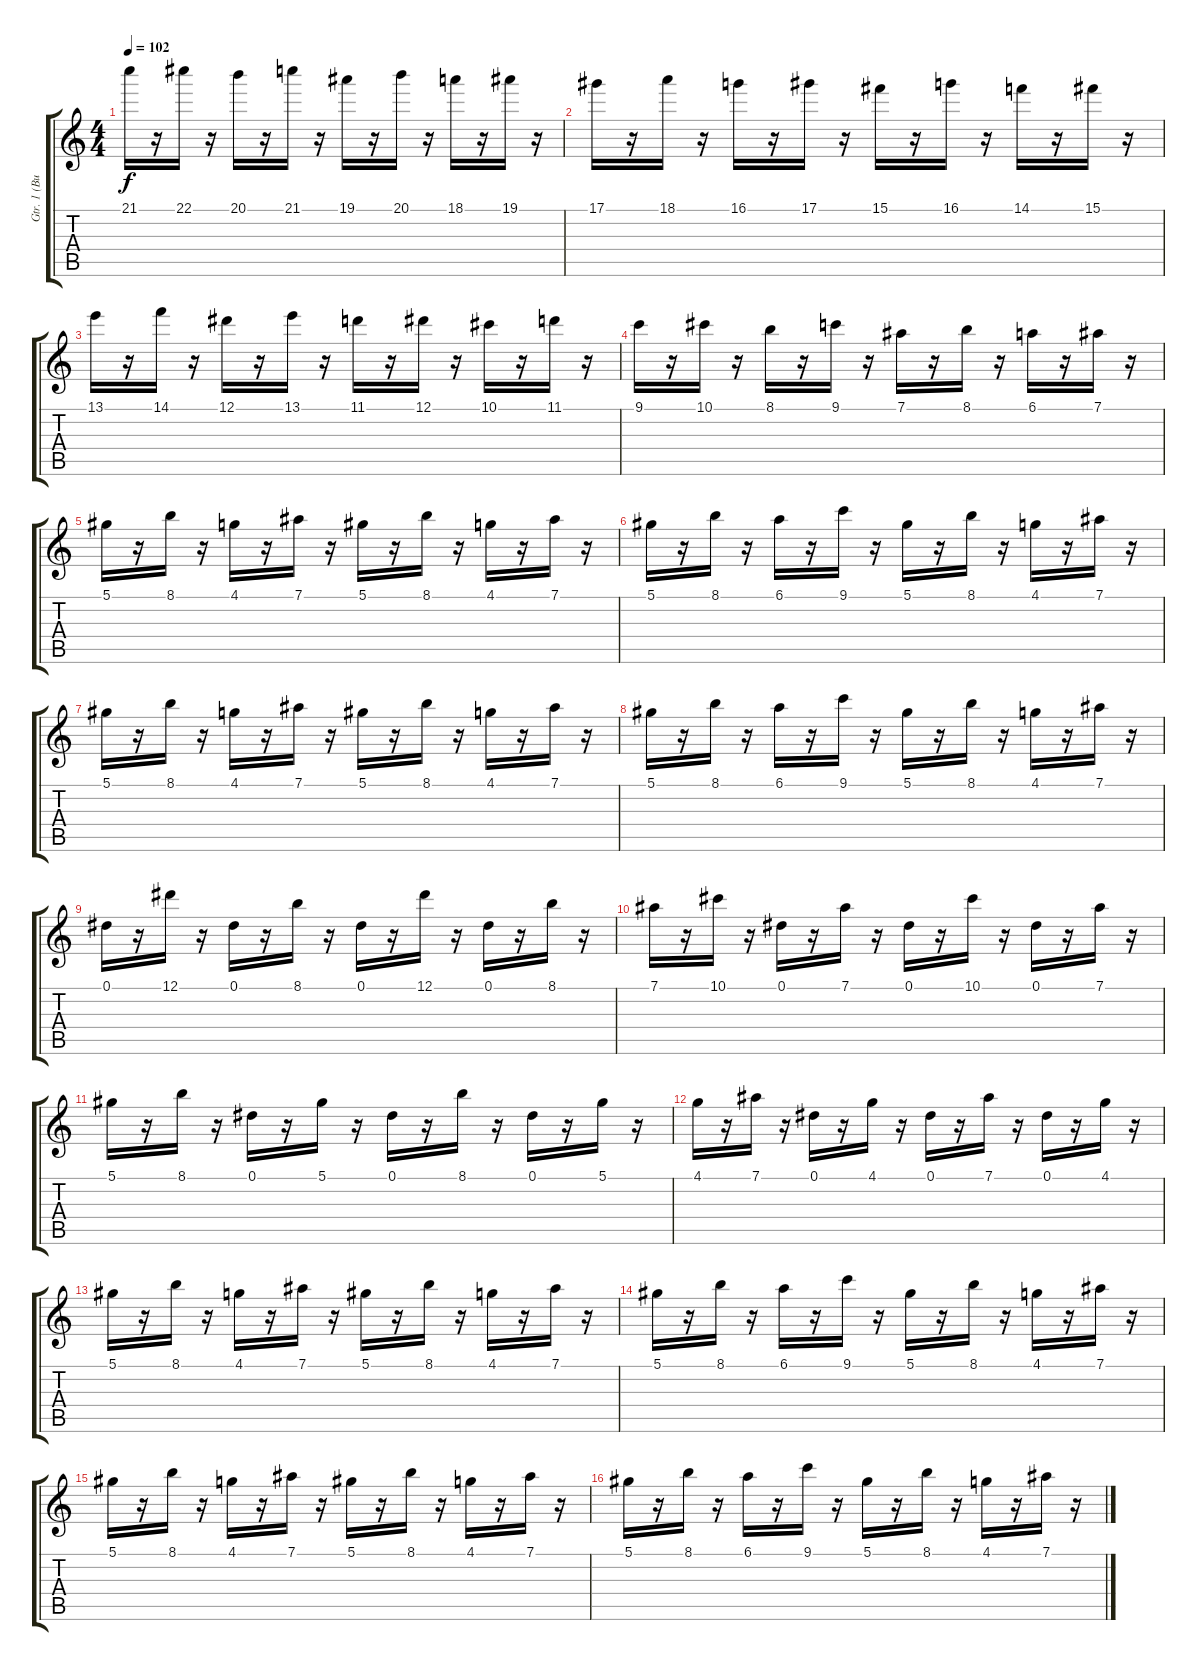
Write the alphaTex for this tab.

\track ("Gtr. 1 (Bumblebee)" "Gtr. 1 (Bu") {instrument distortionguitar}
\staff {score tabs}
\tuning (Eb4 Bb3 Gb3 Db3 Ab2 Eb2) {hide}
\ts (4 4)
\tempo 102
\tempo 204
\tempo 102
\clef g2
\ks c
21.1.16{dy f instrument distortionguitar} r.16 22.1.16 r.16 20.1.16 r.16 21.1.16 r.16 19.1.16 r.16 20.1.16 r.16 18.1.16 r.16 19.1.16 r.16 |
17.1.16 r.16 18.1.16 r.16 16.1.16 r.16 17.1.16 r.16 15.1.16 r.16 16.1.16 r.16 14.1.16 r.16 15.1.16 r.16 |
13.1.16 r.16 14.1.16 r.16 12.1.16 r.16 13.1.16 r.16 11.1.16 r.16 12.1.16 r.16 10.1.16 r.16 11.1.16 r.16 |
9.1.16 r.16 10.1.16 r.16 8.1.16 r.16 9.1.16 r.16 7.1.16 r.16 8.1.16 r.16 6.1.16 r.16 7.1.16 r.16 |
5.1.16 r.16 8.1.16 r.16 4.1.16 r.16 7.1.16 r.16 5.1.16 r.16 8.1.16 r.16 4.1.16 r.16 7.1.16 r.16 |
5.1.16 r.16 8.1.16 r.16 6.1.16 r.16 9.1.16 r.16 5.1.16 r.16 8.1.16 r.16 4.1.16 r.16 7.1.16 r.16 |
5.1.16 r.16 8.1.16 r.16 4.1.16 r.16 7.1.16 r.16 5.1.16 r.16 8.1.16 r.16 4.1.16 r.16 7.1.16 r.16 |
5.1.16 r.16 8.1.16 r.16 6.1.16 r.16 9.1.16 r.16 5.1.16 r.16 8.1.16 r.16 4.1.16 r.16 7.1.16 r.16 |
0.1.16 r.16 12.1.16 r.16 0.1.16 r.16 8.1.16 r.16 0.1.16 r.16 12.1.16 r.16 0.1.16 r.16 8.1.16 r.16 |
7.1.16 r.16 10.1.16 r.16 0.1.16 r.16 7.1.16 r.16 0.1.16 r.16 10.1.16 r.16 0.1.16 r.16 7.1.16 r.16 |
5.1.16 r.16 8.1.16 r.16 0.1.16 r.16 5.1.16 r.16 0.1.16 r.16 8.1.16 r.16 0.1.16 r.16 5.1.16 r.16 |
4.1.16 r.16 7.1.16 r.16 0.1.16 r.16 4.1.16 r.16 0.1.16 r.16 7.1.16 r.16 0.1.16 r.16 4.1.16 r.16 |
5.1.16 r.16 8.1.16 r.16 4.1.16 r.16 7.1.16 r.16 5.1.16 r.16 8.1.16 r.16 4.1.16 r.16 7.1.16 r.16 |
5.1.16 r.16 8.1.16 r.16 6.1.16 r.16 9.1.16 r.16 5.1.16 r.16 8.1.16 r.16 4.1.16 r.16 7.1.16 r.16 |
5.1.16 r.16 8.1.16 r.16 4.1.16 r.16 7.1.16 r.16 5.1.16 r.16 8.1.16 r.16 4.1.16 r.16 7.1.16 r.16 |
5.1.16 r.16 8.1.16 r.16 6.1.16 r.16 9.1.16 r.16 5.1.16 r.16 8.1.16 r.16 4.1.16 r.16 7.1.16 r.16
